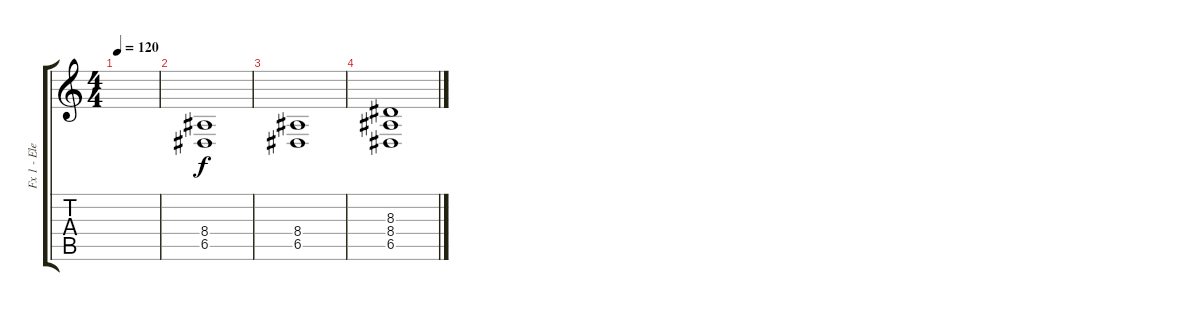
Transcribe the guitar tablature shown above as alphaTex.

\track ("Fx 1 - Electric guitar" "Fx 1 - Ele") {instrument pad1newage}
\staff {score tabs}
\tuning (E4 B3 G3 D3 A2 E2) {hide}
\ts (4 4)
\tempo 120
\clef g2
\ks c
|
(8.4 6.5).1 |
(8.4 6.5).1 |
(8.3 8.4 6.5).1
